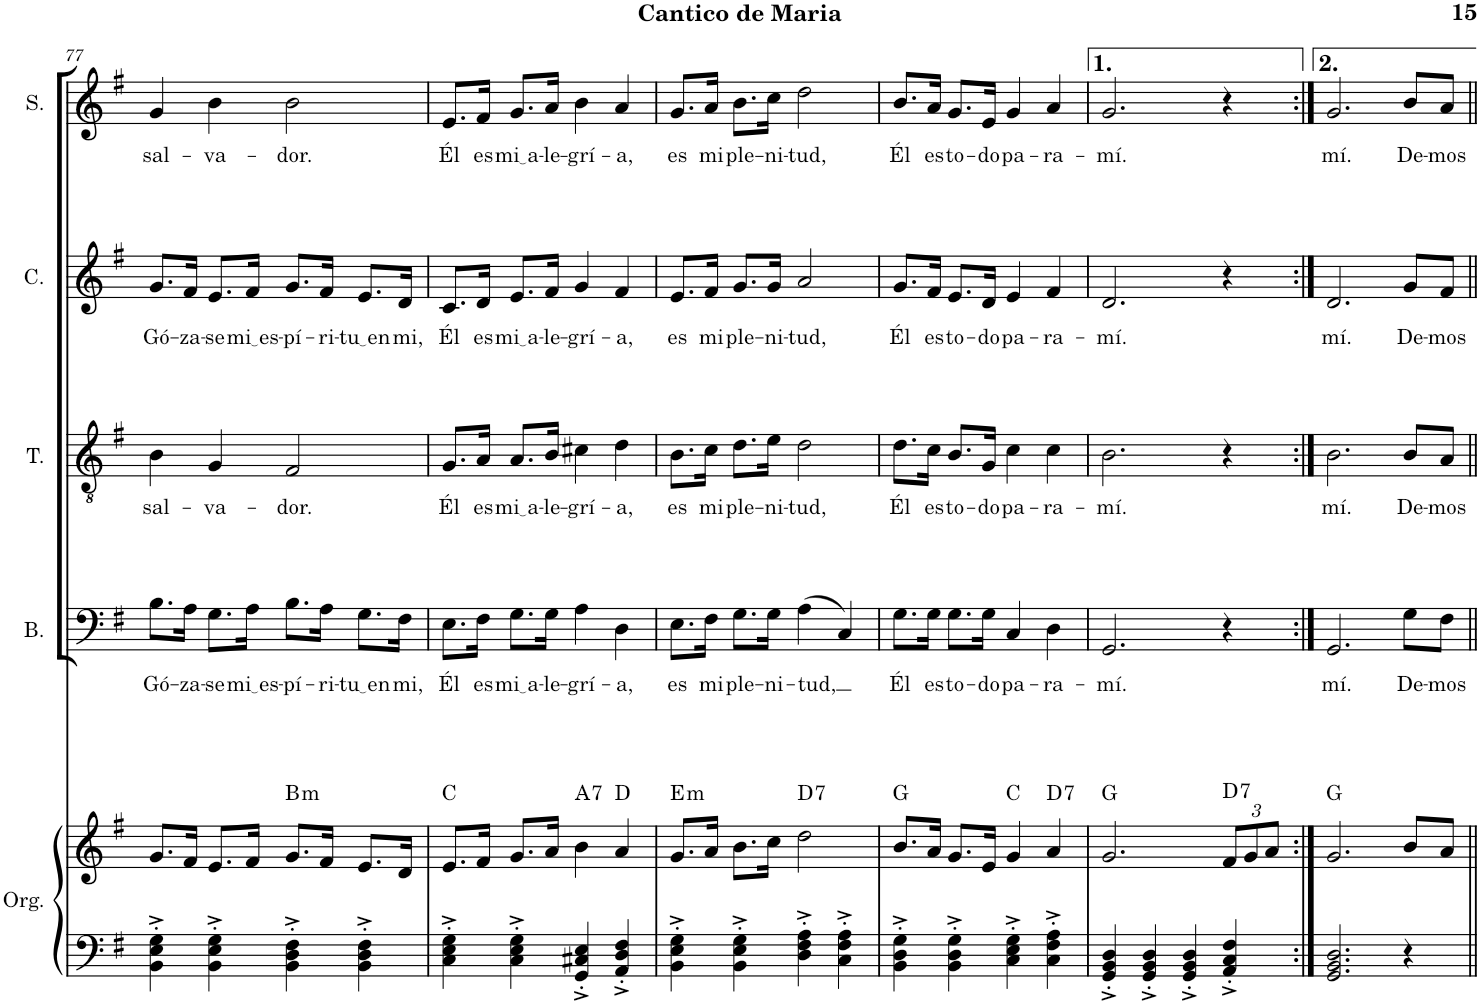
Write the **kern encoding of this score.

**kern	**kern	**harte	**kern	**text	**kern	**text	**kern	**text	**kern	**text
*part5	*part5	*part5	*part4	*part4	*part3	*part3	*part2	*part2	*part1	*part1
*staff6	*staff5	*	*staff4	*staff4	*staff3	*staff3	*staff2	*staff2	*staff1	*staff1
*I"Órgano	*	*	*I"Bajo	*	*I"Tenor	*	*I"Contralto	*	*I"Soprano	*
*	*	*	*I'B.	*	*I'T.	*	*I'C.	*	*I'S.	*
!!LO:PB:g=z
*clefF4	*clefG2	*	*clefF4	*	*clefGv2	*	*clefG2	*	*clefG2	*
*k[f#]	*k[f#]	*	*k[f#]	*	*k[f#]	*	*k[f#]	*	*k[f#]	*
*M4/4	*M4/4	*	*M4/4	*	*M4/4	*	*M4/4	*	*M4/4	*
=77	=77	=77	=77	=77	=77	=77	=77	=77	=77	=77
!	!	!	!	!LO:LY:b	!	!LO:LY:b	!	!LO:LY:b	!	!LO:LY:b
4BB\'^ 4E\'^ 4G\'^	8.g/L	.	8.B\L	Gó-	4B\	sal-	8.g/L	Gó-	4g/	sal-
!	!	!	!	!LO:LY:b	!	!	!	!LO:LY:b	!	!
.	16f#/Jk	.	16A\Jk	-za-	.	.	16f#/Jk	-za-	.	.
!	!	!	!	!LO:LY:b	!	!LO:LY:b	!	!LO:LY:b	!	!LO:LY:b
4BB\'^ 4E\'^ 4G\'^	8.e/L	.	8.G\L	-se	4G/	-va-	8.e/L	-se	4b\	-va-
!	!	!	!	!LO:LY:b	!	!	!	!LO:LY:b	!	!
.	16f#/Jk	.	16A\Jk	mi es	.	.	16f#/Jk	mi es	.	.
!	!	!LO:H:kt=m	!	!LO:LY:b	!	!LO:LY:b	!	!LO:LY:b	!	!LO:LY:b
4BB\'^ 4D\'^ 4F#\'^	8.g/L	B:min	8.B\L	-pí-	2F#/	-dor.	8.g/L	-pí-	2b\	-dor.
!	!	!	!	!LO:LY:b	!	!	!	!LO:LY:b	!	!
.	16f#/Jk	.	16A\Jk	-ri-	.	.	16f#/Jk	-ri-	.	.
!	!	!	!	!LO:LY:b	!	!	!	!LO:LY:b	!	!
4BB\'^ 4D\'^ 4F#\'^	8.e/L	.	8.G\L	tu en	.	.	8.e/L	tu en	.	.
!	!	!	!	!LO:LY:b	!	!	!	!LO:LY:b	!	!
.	16d/Jk	.	16F#\Jk	mi,	.	.	16d/Jk	mi,	.	.
=78	=78	=78	=78	=78	=78	=78	=78	=78	=78	=78
!	!	!	!	!LO:LY:b	!	!LO:LY:b	!	!LO:LY:b	!	!LO:LY:b
4C\'^ 4E\'^ 4G\'^	8.e/L	C:maj	8.E\L	Él	8.G/L	Él	8.c/L	Él	8.e/L	Él
!	!	!	!	!LO:LY:b	!	!LO:LY:b	!	!LO:LY:b	!	!LO:LY:b
.	16f#/Jk	.	16F#\Jk	es	16A/Jk	es	16d/Jk	es	16f#/Jk	es
!	!	!	!	!LO:LY:b	!	!LO:LY:b	!	!LO:LY:b	!	!LO:LY:b
4C\'^ 4E\'^ 4G\'^	8.g/L	.	8.G\L	mi a	8.A/L	mi a	8.e/L	mi a	8.g/L	mi a
!	!	!	!	!LO:LY:b	!	!LO:LY:b	!	!LO:LY:b	!	!LO:LY:b
.	16a/Jk	.	16G\Jk	-le-	16B/Jk	-le-	16f#/Jk	-le-	16a/Jk	-le-
!	!	!LO:H:kt=7	!	!LO:LY:b	!	!LO:LY:b	!	!LO:LY:b	!	!LO:LY:b
4GG/'^ 4C#X/'^ 4E/'^	4b\	A:7	4A\	-grí-	4c#X\	-grí-	4g/	-grí-	4b\	-grí-
!	!	!	!	!LO:LY:b	!	!LO:LY:b	!	!LO:LY:b	!	!LO:LY:b
4AA/'^ 4D/'^ 4F#/'^	4a/	D:maj	4D\	-a,	4d\	-a,	4f#/	-a,	4a/	-a,
=79	=79	=79	=79	=79	=79	=79	=79	=79	=79	=79
!	!	!LO:H:kt=m	!	!LO:LY:b	!	!LO:LY:b	!	!LO:LY:b	!	!LO:LY:b
4BB\'^ 4E\'^ 4G\'^	8.g/L	E:min	8.E\L	es	8.B\L	es	8.e/L	es	8.g/L	es
!	!	!	!	!LO:LY:b	!	!LO:LY:b	!	!LO:LY:b	!	!LO:LY:b
.	16a/Jk	.	16F#\Jk	mi	16c\Jk	mi	16f#/Jk	mi	16a/Jk	mi
!	!	!	!	!LO:LY:b	!	!LO:LY:b	!	!LO:LY:b	!	!LO:LY:b
4BB\'^ 4E\'^ 4G\'^	8.b\L	.	8.G\L	ple-	8.d\L	ple-	8.g/L	ple-	8.b\L	ple-
!	!	!	!	!LO:LY:b	!	!LO:LY:b	!	!LO:LY:b	!	!LO:LY:b
.	16cc\Jk	.	16G\Jk	-ni-	16e\Jk	-ni-	16g/Jk	-ni-	16cc\Jk	-ni-
!	!	!LO:H:kt=7	!	!LO:LY:b	!	!LO:LY:b	!	!LO:LY:b	!	!LO:LY:b
4D\'^ 4F#\'^ 4A\'^	2dd\	D:7	(4A\	-tud,	2d\	-tud,	2a/	-tud,	2dd\	-tud,
4C\'^ 4F#\'^ 4A\'^	.	.	4C/)	.	.	.	.	.	.	.
=80	=80	=80	=80	=80	=80	=80	=80	=80	=80	=80
!	!	!	!	!LO:LY:b	!	!LO:LY:b	!	!LO:LY:b	!	!LO:LY:b
4BB\'^ 4D\'^ 4G\'^	8.b/L	G:maj	8.G\L	Él	8.d\L	Él	8.g/L	Él	8.b/L	Él
!	!	!	!	!LO:LY:b	!	!LO:LY:b	!	!LO:LY:b	!	!LO:LY:b
.	16a/Jk	.	16G\Jk	es	16c\Jk	es	16f#/Jk	es	16a/Jk	es
!	!	!	!	!LO:LY:b	!	!LO:LY:b	!	!LO:LY:b	!	!LO:LY:b
4BB\'^ 4D\'^ 4G\'^	8.g/L	.	8.G\L	to-	8.B/L	to-	8.e/L	to-	8.g/L	to-
!	!	!	!	!LO:LY:b	!	!LO:LY:b	!	!LO:LY:b	!	!LO:LY:b
.	16e/Jk	.	16G\Jk	-do	16G/Jk	-do	16d/Jk	-do	16e/Jk	-do
!	!	!	!	!LO:LY:b	!	!LO:LY:b	!	!LO:LY:b	!	!LO:LY:b
4C\'^ 4E\'^ 4G\'^	4g/	C:maj	4C/	pa-	4c\	pa-	4e/	pa-	4g/	pa-
!	!	!LO:H:kt=7	!	!LO:LY:b	!	!LO:LY:b	!	!LO:LY:b	!	!LO:LY:b
4C\'^ 4F#\'^ 4A\'^	4a/	D:7	4D\	-ra-	4c\	-ra-	4f#/	-ra-	4a/	-ra-
=81	=81	=81	=81	=81	=81	=81	=81	=81	=81	=81
!	!	!	!	!LO:LY:b	!	!LO:LY:b	!	!LO:LY:b	!	!LO:LY:b
4GG/'^ 4BB/'^ 4D/'^	2.g/	G:maj	2.GG/	-mí.	2.B\	-mí.	2.d/	-mí.	2.g/	-mí.
4GG/'^ 4BB/'^ 4D/'^	.	.	.	.	.	.	.	.	.	.
4GG/'^ 4BB/'^ 4D/'^	.	.	.	.	.	.	.	.	.	.
*	*Xbrackettup	*	*	*	*	*	*	*	*	*
!	!	!LO:H:kt=7	!	!	!	!	!	!	!	!
4AA/'^ 4C/'^ 4F#/'^	12f#/L	D:7	4r	.	4r	.	4r	.	4r	.
.	12g/	.	.	.	.	.	.	.	.	.
.	12a/J	.	.	.	.	.	.	.	.	.
=82:|!	=82:|!	=82:|!	=82:|!	=82:|!	=82:|!	=82:|!	=82:|!	=82:|!	=82:|!	=82:|!
!	!	!	!	!LO:LY:b	!	!LO:LY:b	!	!LO:LY:b	!	!LO:LY:b
2.GG/ 2.BB/ 2.D/	2.g/	G:maj	2.GG/	-mí.	2.B\	-mí.	2.d/	-mí.	2.g/	-mí.
!	!	!	!	!LO:LY:b	!	!LO:LY:b	!	!LO:LY:b	!	!LO:LY:b
4r	8b/L	.	8G\L	De-	8B/L	De-	8g/L	De-	8b/L	De-
!	!	!	!	!LO:LY:b	!	!LO:LY:b	!	!LO:LY:b	!	!LO:LY:b
.	8a/J	.	8F#\J	-mos	8A/J	-mos	8f#/J	-mos	8a/J	-mos
=||	=||	=||	=||	=||	=||	=||	=||	=||	=||	=||
*-	*-	*-	*-	*-	*-	*-	*-	*-	*-	*-
